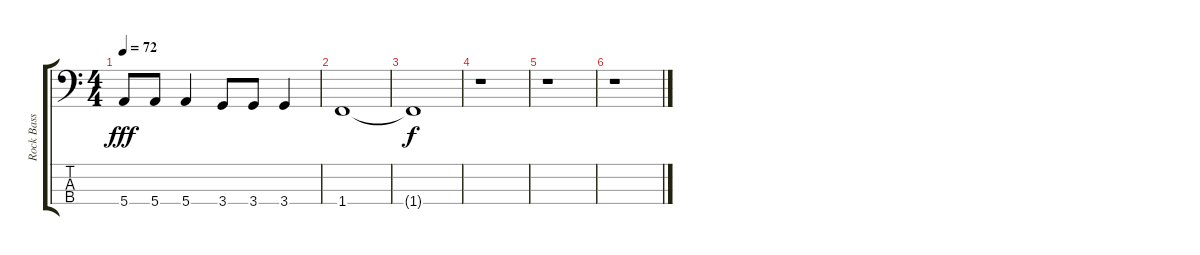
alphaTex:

\track ("Rock Bass" "Rock Bass") {instrument electricbassfinger}
\staff {score tabs}
\tuning (G2 D2 A1 E1) {hide}
\ts (4 4)
\tempo 72
\clef f4
\ks c
5.4.8{dy fff} 5.4.8 5.4.4 3.4.8 3.4.8 3.4.4 |
1.4.1 |
1.4{t}.1{dy f} |
r.1 |
r.1 |
r.1
